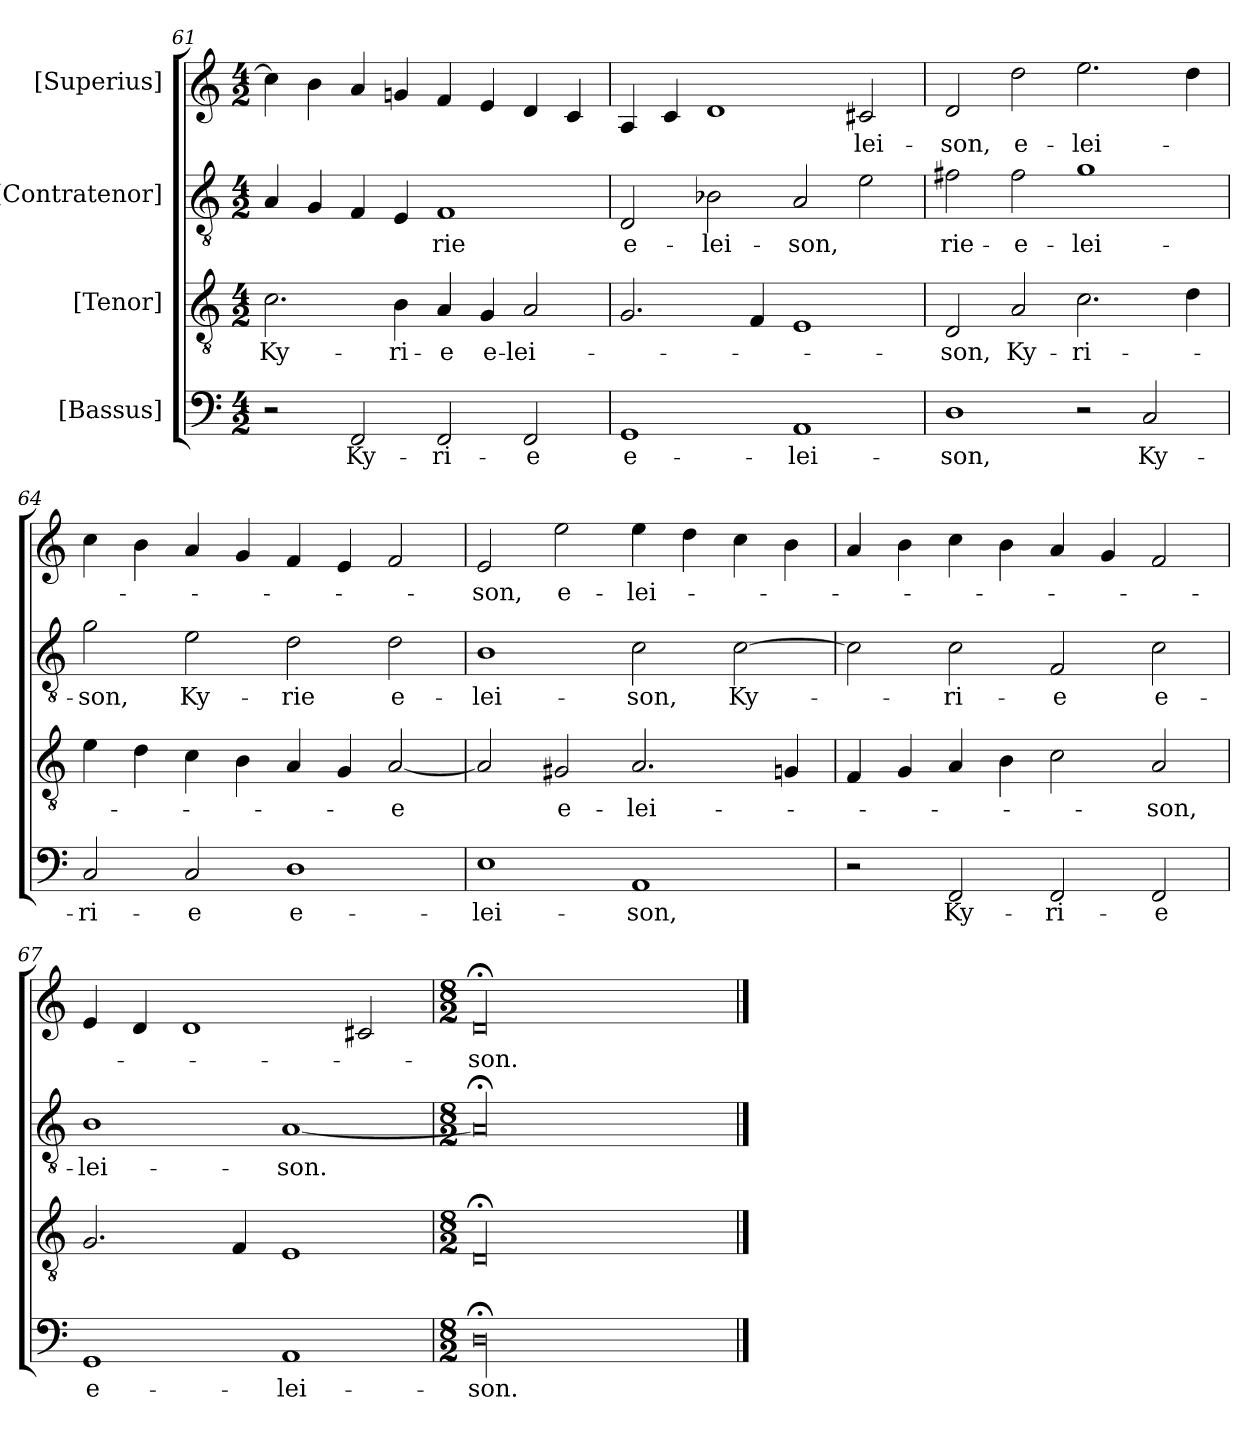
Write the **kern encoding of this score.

**kern	**text	**kern	**text	**kern	**text	**kern	**text
*part4	*part4	*part3	*part3	*part2	*part2	*part1	*part1
*staff4	*staff4	*staff3	*staff3	*staff2	*staff2	*staff1	*staff1
*I"[Bassus]	*	*I"[Tenor]	*	*I"[Contratenor]	*	*I"[Superius]	*
*clefF4	*	*clefGv2	*	*clefGv2	*	*clefG2	*
*k[]	*	*k[]	*	*k[]	*	*k[]	*
*M4/2	*	*M4/2	*	*M4/2	*	*M4/2	*
=61	=61	=61	=61	=61	=61	=61	=61
2r	.	2.c\	Ky-	4A/	.	4cc\]	.
.	.	.	.	4G/	.	4b\	.
2FF/	Ky-	.	.	4F/	.	4a/	.
.	.	4B\	-ri-	4E/	.	4gn/	.
2FF/	-ri-	4A/	-e	1F/	-rie	4f/	.
.	.	4G/	e-	.	.	4e/	.
2FF/	-e	2A/	-lei-	.	.	4d/	.
.	.	.	.	.	.	4c/	.
=62	=62	=62	=62	=62	=62	=62	=62
1GG/	e-	2.G/	.	2D/	e-	4A/	.
.	.	.	.	.	.	4c/	.
.	.	.	.	2B-X\	-lei-	1d/	.
.	.	4F/	.	.	.	.	.
1AA/	-lei-	1E/	.	2A/	-son,	.	.
.	.	.	.	2e\	.	2c#X/	-lei-
=63	=63	=63	=63	=63	=63	=63	=63
1D\	-son,	2D/	-son,	2f#X\	rie-	2d/	-son,
.	.	2A/	Ky-	2f#\	e-	2dd\	e-
2r	.	2.c\	-ri-	1g/	-lei-	2.ee\	-lei-
2C/	Ky-	.	.	.	.	.	.
.	.	4d\	.	.	.	4dd\	.
=64	=64	=64	=64	=64	=64	=64	=64
2C/	-ri-	4e\	.	2g\	-son,	4cc\	.
.	.	4d\	.	.	.	4b\	.
2C/	-e	4c\	.	2e\	Ky-	4a/	.
.	.	4B\	.	.	.	4g/	.
1D\	e-	4A/	.	2d\	-rie	4f/	.
.	.	4G/	.	.	.	4e/	.
.	.	[2A/	-e	2d\	e-	2f/	.
=65	=65	=65	=65	=65	=65	=65	=65
1E/	-lei-	2A/]	.	1B\	-lei-	2e/	-son,
.	.	2G#X/	e-	.	.	2ee\	e-
1AA/	-son,	2.A/	-lei-	2c\	-son,	4ee\	-lei-
.	.	.	.	.	.	4dd\	.
.	.	.	.	[2c\	Ky-	4cc\	.
.	.	4Gn/	.	.	.	4b\	.
=66	=66	=66	=66	=66	=66	=66	=66
2r	.	4F/	.	2c\]	.	4a/	.
.	.	4G/	.	.	.	4b\	.
2FF/	Ky-	4A/	.	2c\	-ri-	4cc\	.
.	.	4B\	.	.	.	4b\	.
2FF/	-ri-	2c\	.	2F/	-e	4a/	.
.	.	.	.	.	.	4g/	.
2FF/	-e	2A/	-son,	2c\	e-	2f/	.
=67	=67	=67	=67	=67	=67	=67	=67
1GG/	e-	2.G/	.	1B\	-lei-	4e/	.
.	.	.	.	.	.	4d/	.
.	.	.	.	.	.	1d/	.
.	.	4F/	.	.	.	.	.
1AA/	-lei-	1E/	.	[1A/	-son.	.	.
.	.	.	.	.	.	2c#X/	.
=68	=68	=68	=68	=68	=68	=68	=68
*M8/2	*	*M8/2	*	*M8/2	*	*M8/2	*
00D;<\	-son.	00D;</	.	00A;</]	.	00d;</	-son.
==	==	==	==	==	==	==	==
*-	*-	*-	*-	*-	*-	*-	*-
